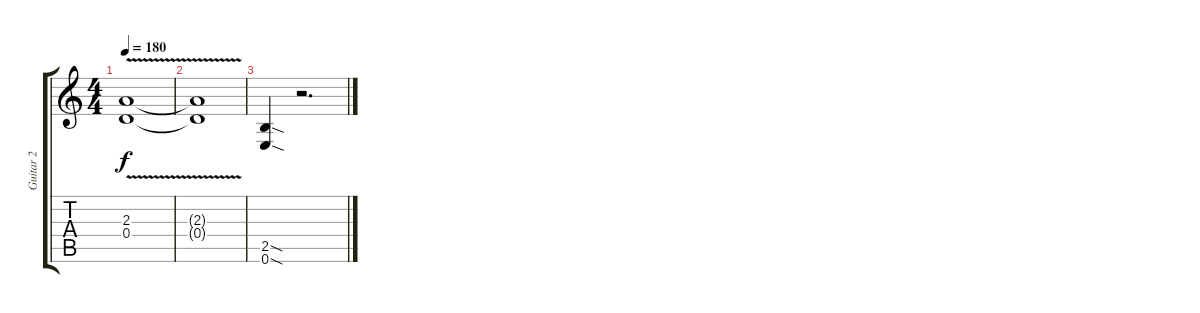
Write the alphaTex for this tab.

\track ("Guitar 2" "Guitar 2") {instrument distortionguitar}
\staff {score tabs}
\tuning (E4 B3 G3 D3 A2 E2) {hide}
\ts (4 4)
\tempo 180
\clef g2
\ks c
(2.3{v} 0.4{v}).1{dy f} |
(2.3{t} 0.4{t}).1 |
(2.5{sod} 0.6{sod}).4 r.2{d}
